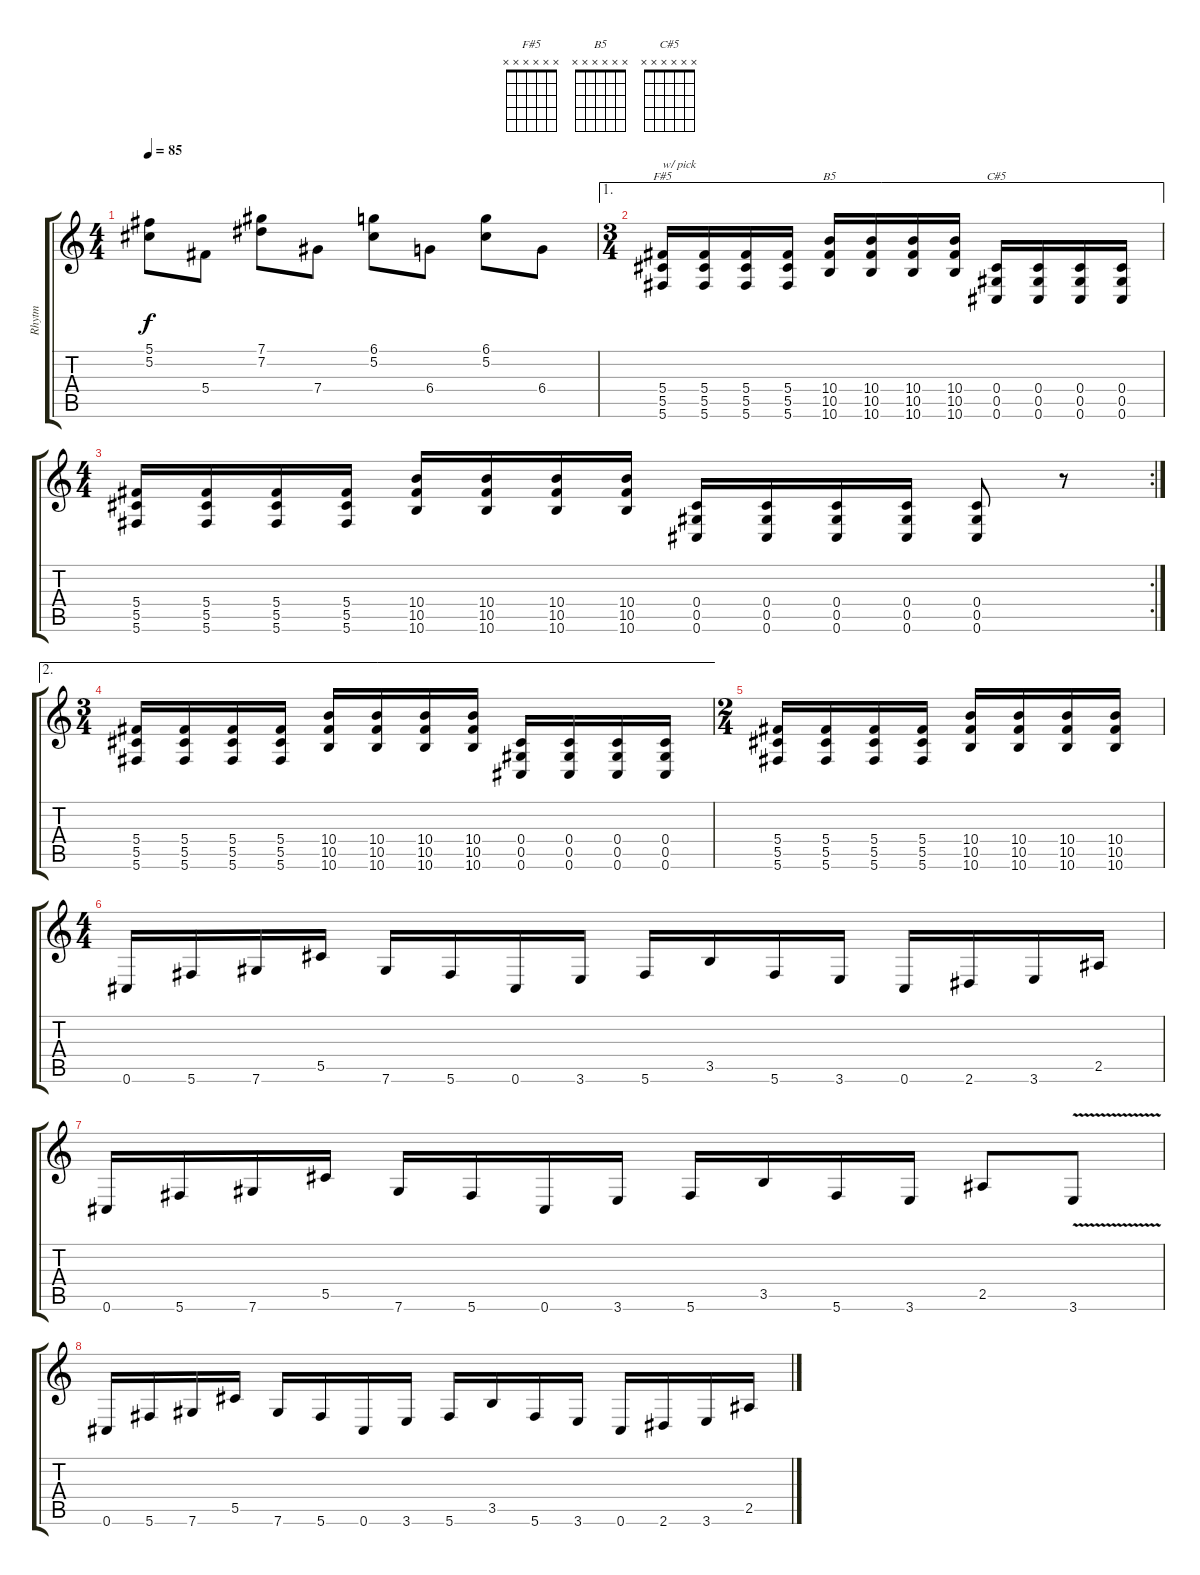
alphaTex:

\track ("Rhytm" "Rhytm") {instrument distortionguitar}
\staff {score tabs}
\tuning (Db4 Ab3 Gb3 Db3 Ab2 Db2) {hide}
\chord ("F#5" x x x x x x)
\chord ("B5" x x x x x x)
\chord ("C#5" x x x x x x)
\ts (4 4)
\tempo 85
\clef g2
\ks c
(5.1 5.2).8{dy f} 5.4.8 (7.1 7.2).8 7.4.8 (6.1 5.2).8 6.4.8 (6.1 5.2).8 6.4.8 |
\ae 1
\ts (3 4)
(5.4 5.5 5.6).16{ch "F#5" txt "w/ pick"} (5.4 5.5 5.6).16 (5.4 5.5 5.6).16 (5.4 5.5 5.6).16 (10.4 10.5 10.6).16{ch "B5"} (10.4 10.5 10.6).16 (10.4 10.5 10.6).16 (10.4 10.5 10.6).16 (0.4 0.5 0.6).16{ch "C#5"} (0.4 0.5 0.6).16 (0.4 0.5 0.6).16 (0.4 0.5 0.6).16 |
\rc 2
\ts (4 4)
(5.4 5.5 5.6).16 (5.4 5.5 5.6).16 (5.4 5.5 5.6).16 (5.4 5.5 5.6).16 (10.4 10.5 10.6).16 (10.4 10.5 10.6).16 (10.4 10.5 10.6).16 (10.4 10.5 10.6).16 (0.4 0.5 0.6).16 (0.4 0.5 0.6).16 (0.4 0.5 0.6).16 (0.4 0.5 0.6).16 (0.4 0.5 0.6).8 r.8 |
\ae 2
\ts (3 4)
(5.4 5.5 5.6).16 (5.4 5.5 5.6).16 (5.4 5.5 5.6).16 (5.4 5.5 5.6).16 (10.4 10.5 10.6).16 (10.4 10.5 10.6).16 (10.4 10.5 10.6).16 (10.4 10.5 10.6).16 (0.4 0.5 0.6).16 (0.4 0.5 0.6).16 (0.4 0.5 0.6).16 (0.4 0.5 0.6).16 |
\ts (2 4)
(5.4 5.5 5.6).16 (5.4 5.5 5.6).16 (5.4 5.5 5.6).16 (5.4 5.5 5.6).16 (10.4 10.5 10.6).16 (10.4 10.5 10.6).16 (10.4 10.5 10.6).16 (10.4 10.5 10.6).16 |
\ts (4 4)
0.6.16 5.6.16 7.6.16 5.5.16 7.6.16 5.6.16 0.6.16 3.6.16 5.6.16 3.5.16 5.6.16 3.6.16 0.6.16 2.6.16 3.6.16 2.5.16 |
0.6.16 5.6.16 7.6.16 5.5.16 7.6.16 5.6.16 0.6.16 3.6.16 5.6.16 3.5.16 5.6.16 3.6.16 2.5.8 3.6{v}.8 |
0.6.16 5.6.16 7.6.16 5.5.16 7.6.16 5.6.16 0.6.16 3.6.16 5.6.16 3.5.16 5.6.16 3.6.16 0.6.16 2.6.16 3.6.16 2.5.16
